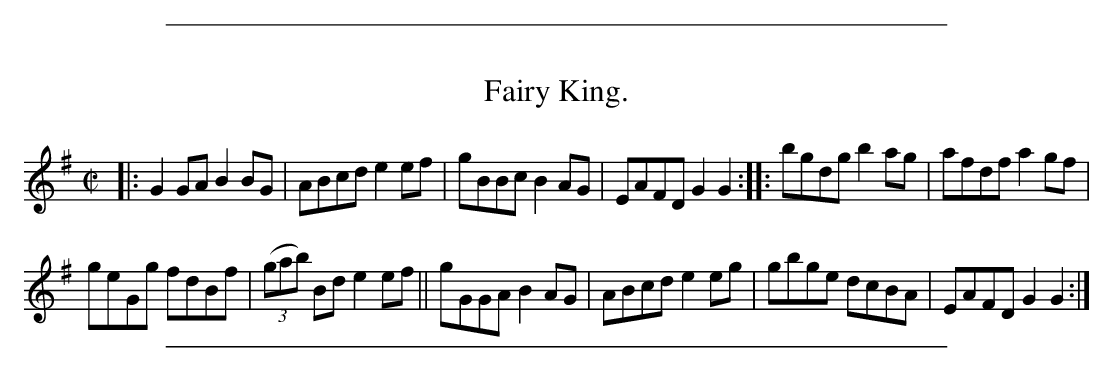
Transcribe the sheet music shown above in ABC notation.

X:1
T: Fairy King.
M: C|
L: 1/8
K: G
|:\
G2GA B2BG | ABcd e2ef | gBBc B2AG | EAFD G2G2 :: bgdg b2ag | afdf a2gf |
geGg fdBf | (3(gab) Bd e2ef || gGGA B2AG | ABcd e2eg | gbge dcBA | EAFD G2G2 :|
